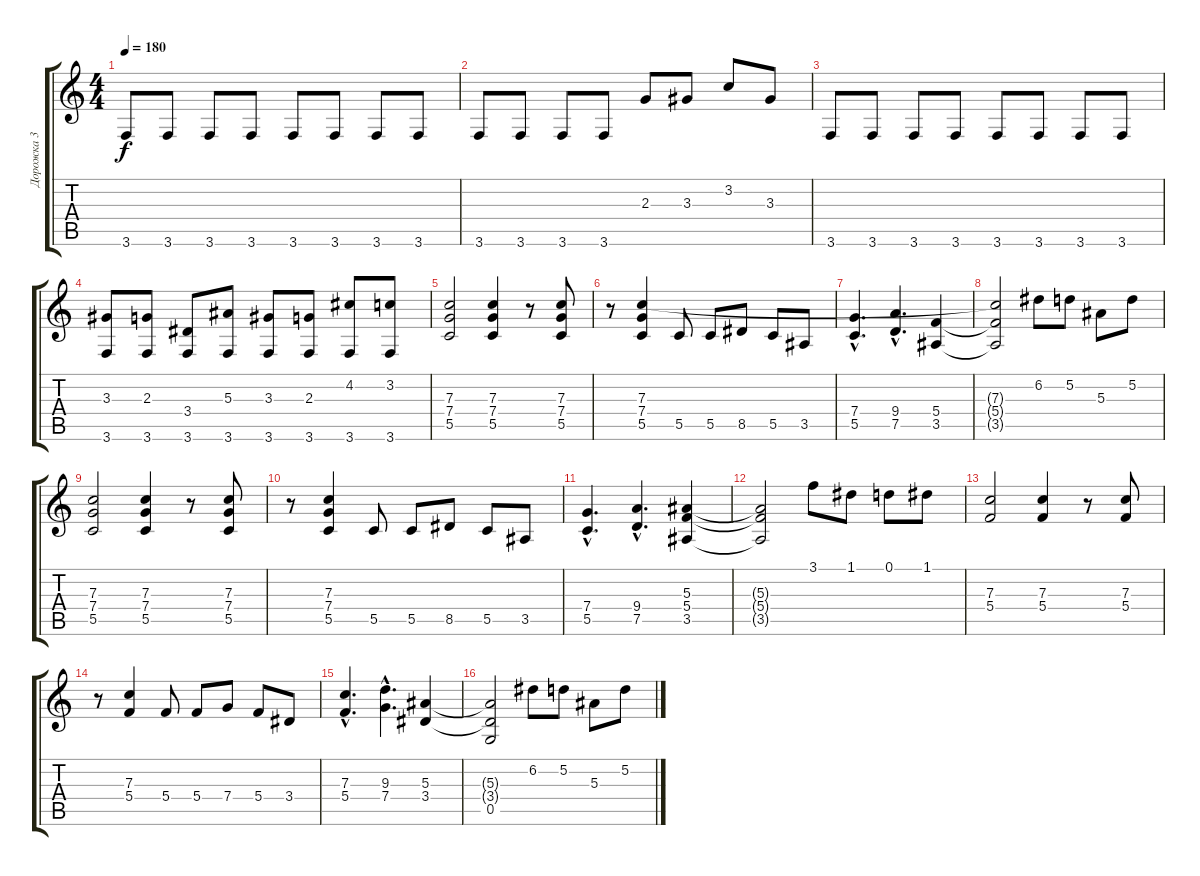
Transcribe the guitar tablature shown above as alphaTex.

\track ("Дорожка 3" "Дорожка 3") {instrument distortionguitar}
\staff {score tabs}
\tuning (D4 A3 F3 C3 G2 D2) {hide}
\ts (4 4)
\tempo 180
\clef g2
\ks c
3.6.8{dy f} 3.6.8 3.6.8 3.6.8 3.6.8 3.6.8 3.6.8 3.6.8 |
3.6.8 3.6.8 3.6.8 3.6.8 2.3.8 3.3.8 3.2.8 3.3.8 |
3.6.8 3.6.8 3.6.8 3.6.8 3.6.8 3.6.8 3.6.8 3.6.8 |
(3.3 3.6).8 (2.3 3.6).8 (3.4 3.6).8 (5.3 3.6).8 (3.3 3.6).8 (2.3 3.6).8 (4.2 3.6).8 (3.2 3.6).8 |
(7.3 7.4 5.5).2 (7.3 7.4 5.5).4 r.8 (7.3 7.4 5.5).8 |
r.8 (7.3 7.4 5.5).4 5.5.8 5.5.8 8.5.8 5.5.8 3.5.8 |
(7.4{hac} 5.5{hac}).4{d} (9.4{hac} 7.5{hac}).4{d} (5.4 3.5).4 |
(7.3{t} 5.4{t} 3.5{t}).2 6.2.8 5.2.8 5.3.8 5.2.8 |
(7.3 7.4 5.5).2 (7.3 7.4 5.5).4 r.8 (7.3 7.4 5.5).8 |
r.8 (7.3 7.4 5.5).4 5.5.8 5.5.8 8.5.8 5.5.8 3.5.8 |
(7.4{hac} 5.5{hac}).4{d} (9.4{hac} 7.5{hac}).4{d} (5.3 5.4 3.5).4 |
(5.3{t} 5.4{t} 3.5{t}).2 3.1.8 1.1.8 0.1.8 1.1.8 |
(7.3 5.4).2 (7.3 5.4).4 r.8 (7.3 5.4).8 |
r.8 (7.3 5.4).4 5.4.8 5.4.8 7.4.8 5.4.8 3.4.8 |
(7.3{hac} 5.4{hac}).4{d} (9.3{hac} 7.4{hac}).4{d} (5.3 3.4).4 |
(5.3{t} 3.4{t} 0.5).2 6.2.8 5.2.8 5.3.8 5.2.8
